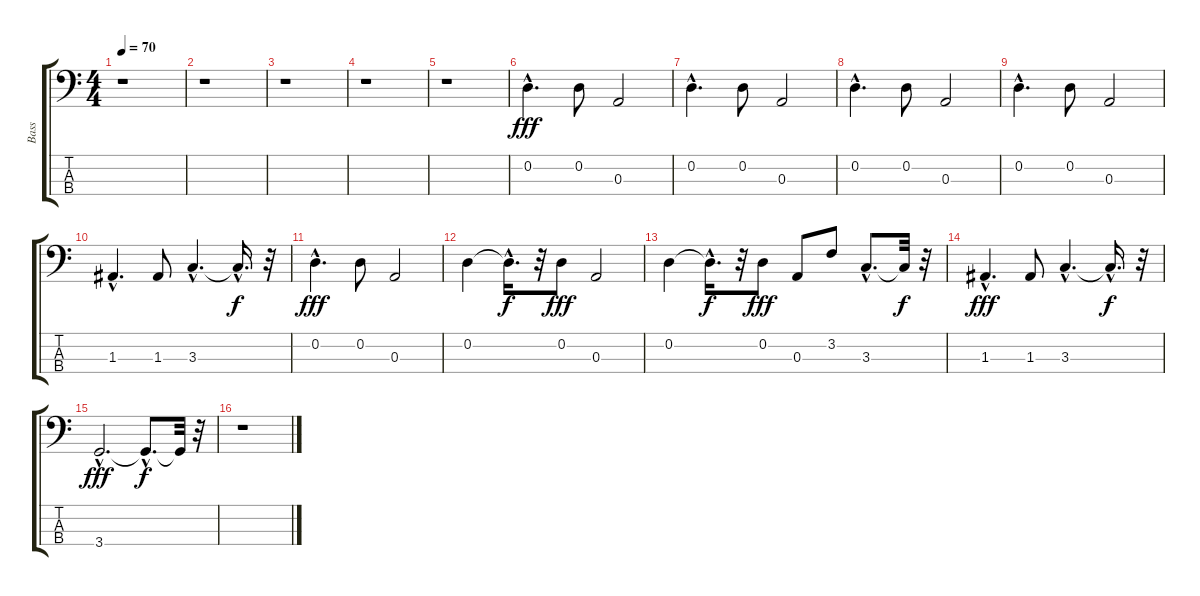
\track ("Bass" "Bass") {instrument electricbassfinger}
\staff {score tabs}
\tuning (G2 D2 A1 E1) {hide}
\ts (4 4)
\tempo 70
\clef f4
\ks c
r.1{dy fff instrument electricbassfinger} |
r.1 |
r.1 |
r.1 |
r.1 |
0.2{hac}.4{d} 0.2.8 0.3.2 |
0.2{hac}.4{d} 0.2.8 0.3.2 |
0.2{hac}.4{d} 0.2.8 0.3.2 |
0.2{hac}.4{d} 0.2.8 0.3.2 |
1.3{hac}.4{d} 1.3.8 3.3{hac}.4{d} 3.3{hac t}.16{d dy f} r.32 |
0.2{hac}.4{d dy fff} 0.2.8 0.3.2 |
0.2.4 0.2{hac t}.16{d dy f} r.32 0.2.8{dy fff} 0.3.2 |
0.2.4 0.2{hac t}.16{d dy f} r.32 0.2.8{dy fff} 0.3.8 3.2.8 3.3{hac}.8{d} 3.3{t}.32{dy f} r.32 |
1.3{hac}.4{d dy fff} 1.3.8 3.3{hac}.4{d} 3.3{hac t}.16{d dy f} r.32 |
3.4{hac}.2{d dy fff} 3.4{hac t}.8{d dy f} 3.4{t}.32 r.32 |
r.1
